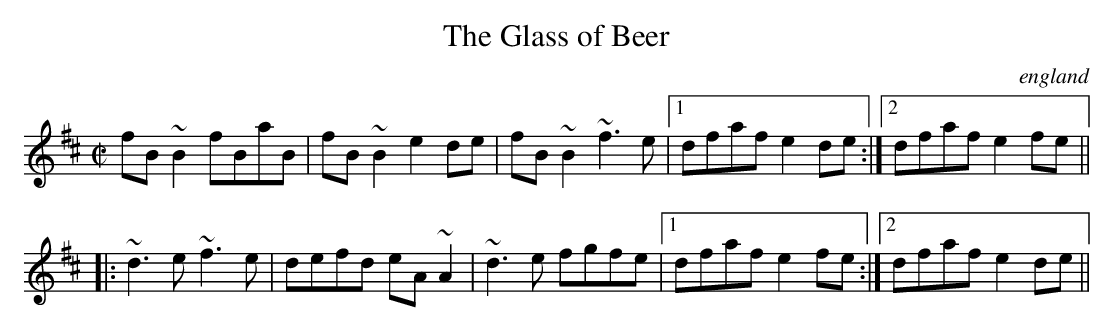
X:1
T:Glass of Beer, The
O:england
M:C|
K:Bm
fB~B2 fBaB|fB~B2 e2de|fB~B2 ~f3e|1 dfaf e2de:|2 dfaf e2fe||
|:~d3e ~f3e|defd eA~A2|~d3e fgfe|1 dfaf e2fe:|2 dfaf e2de||
